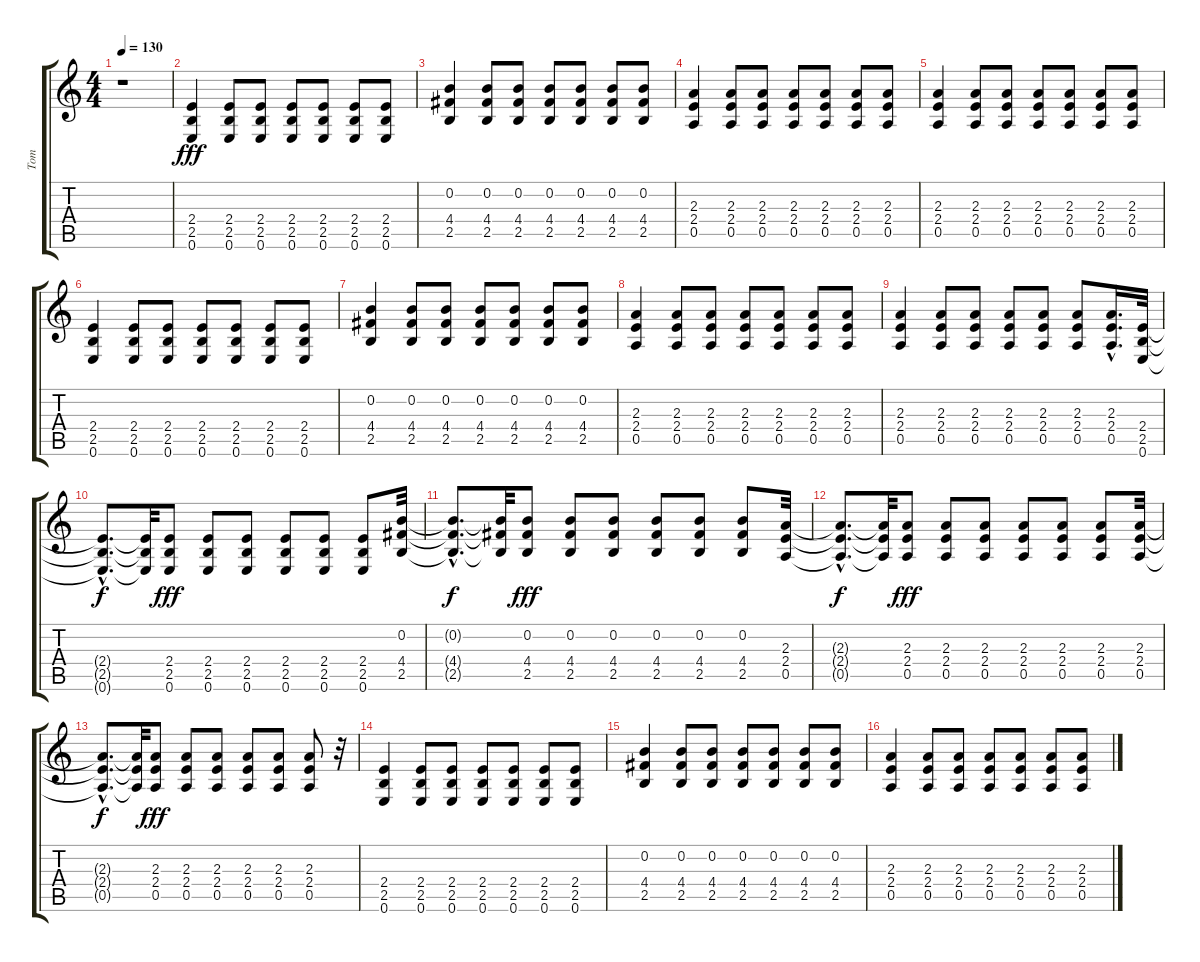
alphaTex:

\track ("Tom" "Tom") {instrument electricguitarclean}
\staff {score tabs}
\tuning (E4 B3 G3 D3 A2 E2) {hide}
\ts (4 4)
\tempo 130
\clef g2
\ks c
r.1{dy fff instrument electricguitarclean} |
(2.4 2.5 0.6).4 (2.4 2.5 0.6).8 (2.4 2.5 0.6).8 (2.4 2.5 0.6).8 (2.4 2.5 0.6).8 (2.4 2.5 0.6).8 (2.4 2.5 0.6).8 |
(0.2 4.4 2.5).4 (0.2 4.4 2.5).8 (0.2 4.4 2.5).8 (0.2 4.4 2.5).8 (0.2 4.4 2.5).8 (0.2 4.4 2.5).8 (0.2 4.4 2.5).8 |
(2.3 2.4 0.5).4 (2.3 2.4 0.5).8 (2.3 2.4 0.5).8 (2.3 2.4 0.5).8 (2.3 2.4 0.5).8 (2.3 2.4 0.5).8 (2.3 2.4 0.5).8 |
(2.3 2.4 0.5).4 (2.3 2.4 0.5).8 (2.3 2.4 0.5).8 (2.3 2.4 0.5).8 (2.3 2.4 0.5).8 (2.3 2.4 0.5).8 (2.3 2.4 0.5).8 |
(2.4 2.5 0.6).4 (2.4 2.5 0.6).8 (2.4 2.5 0.6).8 (2.4 2.5 0.6).8 (2.4 2.5 0.6).8 (2.4 2.5 0.6).8 (2.4 2.5 0.6).8 |
(0.2 4.4 2.5).4 (0.2 4.4 2.5).8 (0.2 4.4 2.5).8 (0.2 4.4 2.5).8 (0.2 4.4 2.5).8 (0.2 4.4 2.5).8 (0.2 4.4 2.5).8 |
(2.3 2.4 0.5).4 (2.3 2.4 0.5).8 (2.3 2.4 0.5).8 (2.3 2.4 0.5).8 (2.3 2.4 0.5).8 (2.3 2.4 0.5).8 (2.3 2.4 0.5).8 |
(2.3 2.4 0.5).4 (2.3 2.4 0.5).8 (2.3 2.4 0.5).8 (2.3 2.4 0.5).8 (2.3 2.4 0.5).8 (2.3 2.4 0.5).8 (2.3 2.4{hac} 0.5).16{d} (2.4 2.5 0.6).32 |
(2.4{hac t} 2.5{hac t} 0.6{hac t}).8{d dy f} (2.4{t} 2.5{t} 0.6{t}).32 (2.4 2.5 0.6).8{dy fff} (2.4 2.5 0.6).8 (2.4 2.5 0.6).8 (2.4 2.5 0.6).8 (2.4 2.5 0.6).8 (2.4 2.5 0.6).8 (0.2 4.4 2.5).32 |
(0.2{hac t} 4.4{hac t} 2.5{hac t}).8{d dy f} (0.2{t} 4.4{t} 2.5{t}).32 (0.2 4.4 2.5).8{dy fff} (0.2 4.4 2.5).8 (0.2 4.4 2.5).8 (0.2 4.4 2.5).8 (0.2 4.4 2.5).8 (0.2 4.4 2.5).8 (2.3 2.4 0.5).32 |
(2.3{hac t} 2.4{hac t} 0.5{hac t}).8{d dy f} (2.3{t} 2.4{t} 0.5{t}).32 (2.3 2.4 0.5).8{dy fff} (2.3 2.4 0.5).8 (2.3 2.4 0.5).8 (2.3 2.4 0.5).8 (2.3 2.4 0.5).8 (2.3 2.4 0.5).8 (2.3 2.4 0.5).32 |
(2.3{hac t} 2.4{hac t} 0.5{hac t}).8{d dy f} (2.3{t} 2.4{t} 0.5{t}).32 (2.3 2.4 0.5).8{dy fff} (2.3 2.4 0.5).8 (2.3 2.4 0.5).8 (2.3 2.4 0.5).8 (2.3 2.4 0.5).8 (2.3 2.4 0.5).8 r.32 |
(2.4 2.5 0.6).4 (2.4 2.5 0.6).8 (2.4 2.5 0.6).8 (2.4 2.5 0.6).8 (2.4 2.5 0.6).8 (2.4 2.5 0.6).8 (2.4 2.5 0.6).8 |
(0.2 4.4 2.5).4 (0.2 4.4 2.5).8 (0.2 4.4 2.5).8 (0.2 4.4 2.5).8 (0.2 4.4 2.5).8 (0.2 4.4 2.5).8 (0.2 4.4 2.5).8 |
(2.3 2.4 0.5).4 (2.3 2.4 0.5).8 (2.3 2.4 0.5).8 (2.3 2.4 0.5).8 (2.3 2.4 0.5).8 (2.3 2.4 0.5).8 (2.3 2.4 0.5).8
